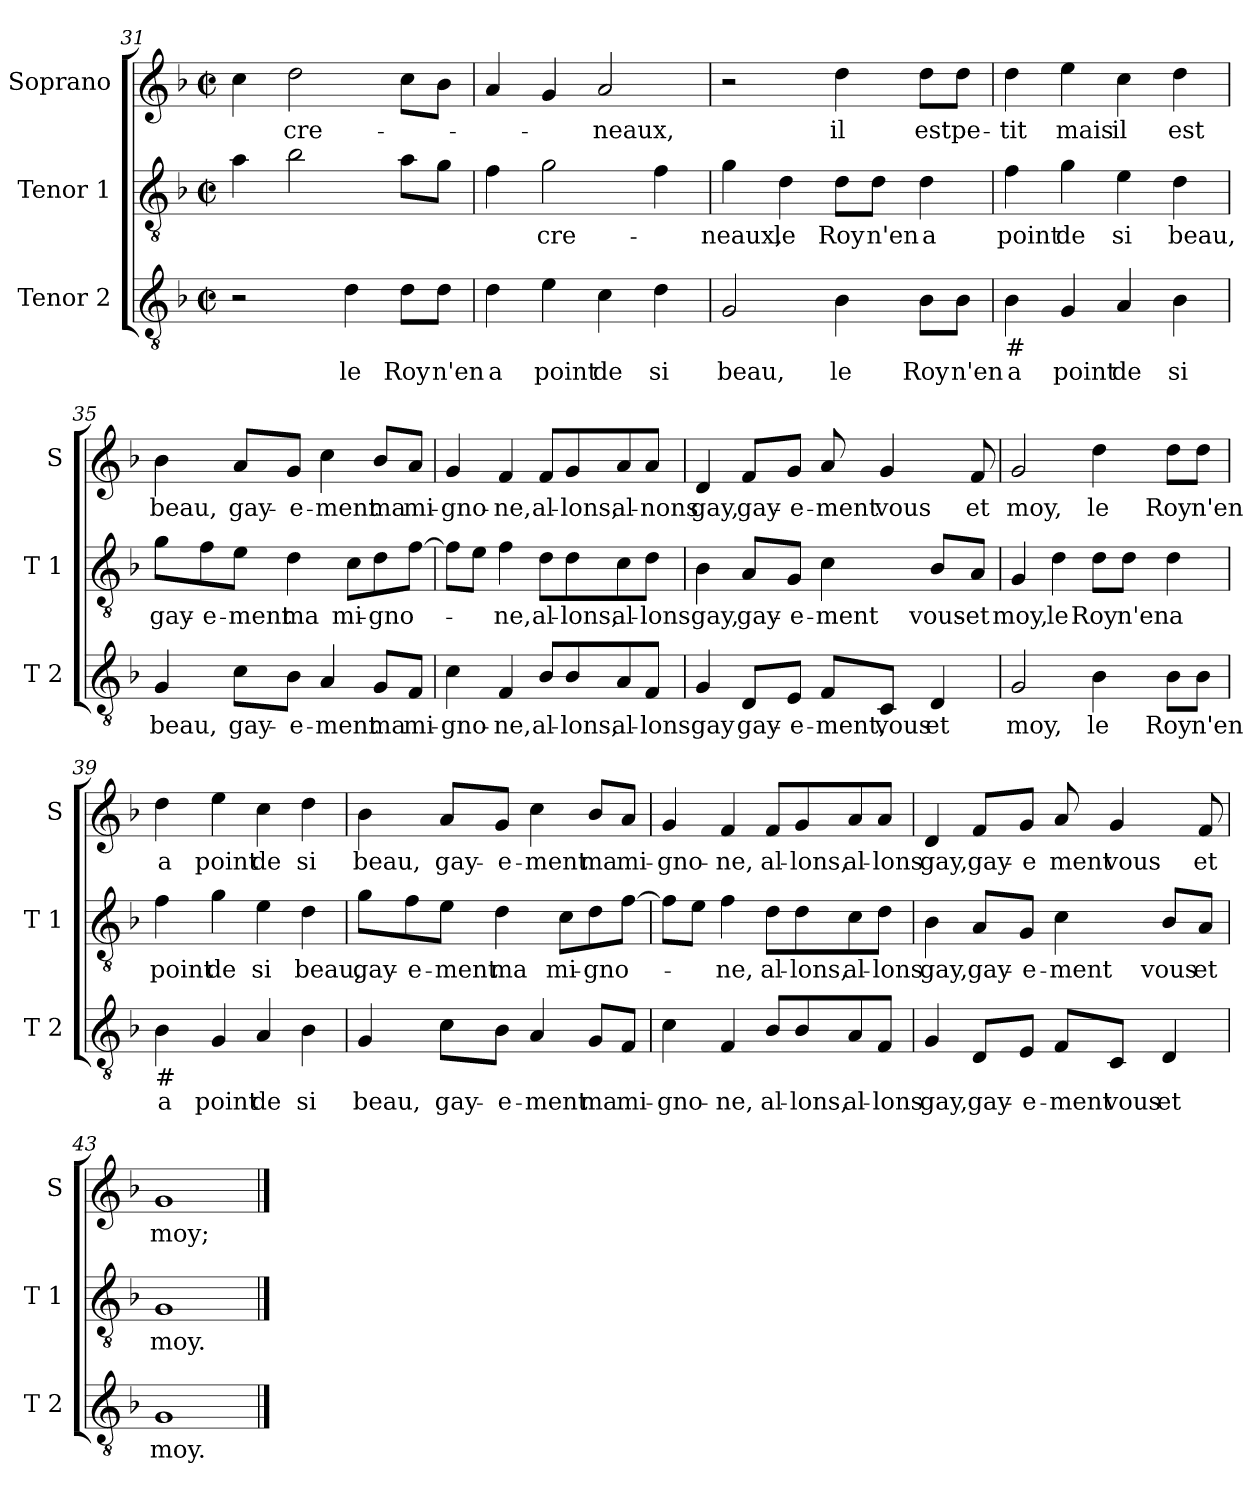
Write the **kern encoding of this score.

**kern	**text	**kern	**text	**kern	**text
*part3	*part3	*part2	*part2	*part1	*part1
*staff3	*staff3	*staff2	*staff2	*staff1	*staff1
*I"Tenor 2	*	*I"Tenor 1	*	*I"Soprano	*
*I'T 2	*	*I'T 1	*	*I'S	*
*clefGv2	*	*clefGv2	*	*clefG2	*
*k[b-]	*	*k[b-]	*	*k[b-]	*
*F:	*	*F:	*	*F:	*
*M2/2	*	*M2/2	*	*M2/2	*
*met(c|)	*	*met(c|)	*	*met(c|)	*
=31	=31	=31	=31	=31	=31
2r	.	4a\	.	4cc\	.
!	!	!	!	!	!LO:LY:b
.	.	2b-\	.	2dd\	cre-
!	!LO:LY:b	!	!	!	!
4d\	le	.	.	.	.
!	!LO:LY:b	!	!	!	!
8d\L	Roy	8a\L	.	8cc\L	.
!	!LO:LY:b	!	!	!	!
8d\J	n'en	8g\J	.	8b-\J	.
!!LO:PB:g=z
=32	=32	=32	=32	=32	=32
!	!LO:LY:b	!	!	!	!
4d\	a	4f\	.	4a/	.
!	!LO:LY:b	!	!LO:LY:b	!	!
4e\	point	2g\	cre-	4g/	.
!	!LO:LY:b	!	!	!	!LO:LY:b
4c\	de	.	.	2a/	-neaux,
!	!LO:LY:b	!	!	!	!
4d\	si	4f\	.	.	.
=33	=33	=33	=33	=33	=33
!	!LO:LY:b	!	!LO:LY:b	!	!
2G/	beau,	4g\	-neaux,	2r	.
!	!	!	!LO:LY:b	!	!
.	.	4d\	le	.	.
!	!LO:LY:b	!	!LO:LY:b	!	!LO:LY:b
4B-\	le	8d\L	Roy	4dd\	il
!	!	!	!LO:LY:b	!	!
.	.	8d\J	n'en	.	.
!	!LO:LY:b	!	!LO:LY:b	!	!LO:LY:b
8B-\L	Roy	4d\	a	8dd\L	est
!	!LO:LY:b	!	!	!	!LO:LY:b
8B-\J	n'en	.	.	8dd\J	pe-
=34	=34	=34	=34	=34	=34
!LO:TX:b:t=#	!	!	!	!	!
!	!LO:LY:b	!	!LO:LY:b	!	!LO:LY:b
4B-\	a	4f\	point	4dd\	-tit
!	!LO:LY:b	!	!LO:LY:b	!	!LO:LY:b
4G/	point	4g\	de	4ee\	mais
!	!LO:LY:b	!	!LO:LY:b	!	!LO:LY:b
4A/	de	4e\	si	4cc\	il
!	!LO:LY:b	!	!LO:LY:b	!	!LO:LY:b
4B-\	si	4d\	beau,	4dd\	est
=35	=35	=35	=35	=35	=35
!	!LO:LY:b	!	!LO:LY:b	!	!LO:LY:b
4G/	beau,	8g\L	gay-	4b-\	beau,
!	!	!	!LO:LY:b	!	!
.	.	8f\	-e-	.	.
!	!LO:LY:b	!	!LO:LY:b	!	!LO:LY:b
8c\L	gay-	8e\J	-ment	8a/L	gay-
!	!LO:LY:b	!	!LO:LY:b	!	!LO:LY:b
8B-\J	-e-	4d\	ma	8g/J	-e-
!	!LO:LY:b	!	!	!	!LO:LY:b
4A/	-ment	.	.	4cc\	-ment
!	!	!	!LO:LY:b	!	!
.	.	8c\L	mi-	.	.
!	!LO:LY:b	!	!LO:LY:b	!	!LO:LY:b
8G/L	ma	8d\	-gno-	8b-/L	ma
!	!LO:LY:b	!	!	!	!LO:LY:b
8F/J	mi-	[8f\J	.	8a/J	mi-
!!LO:LB:g=z
=36	=36	=36	=36	=36	=36
!	!LO:LY:b	!	!	!	!LO:LY:b
4c\	-gno-	8f\L]	.	4g/	-gno-
.	.	8e\J	.	.	.
!	!LO:LY:b	!	!LO:LY:b	!	!LO:LY:b
4F/	-ne,	4f\	-ne,	4f/	-ne,
!	!LO:LY:b	!	!LO:LY:b	!	!LO:LY:b
8B-/L	al-	8d\L	al-	8f/L	al-
!	!LO:LY:b	!	!LO:LY:b	!	!LO:LY:b
8B-/	-lons,	8d\	-lons,	8g/	-lons,
!	!LO:LY:b	!	!LO:LY:b	!	!LO:LY:b
8A/	al-	8c\	al-	8a/	al-
!	!LO:LY:b	!	!LO:LY:b	!	!LO:LY:b
8F/J	-lons	8d\J	-lons	8a/J	-nons
=37	=37	=37	=37	=37	=37
!	!LO:LY:b	!	!LO:LY:b	!	!LO:LY:b
4G/	gay	4B-\	gay,	4d/	gay,
!	!LO:LY:b	!	!LO:LY:b	!	!LO:LY:b
8D/L	gay-	8A/L	gay-	8f/L	gay-
!	!LO:LY:b	!	!LO:LY:b	!	!LO:LY:b
8E/J	-e-	8G/J	-e-	8g/J	-e-
!	!LO:LY:b	!	!LO:LY:b	!	!LO:LY:b
8F/L	-ment,	4c\	-ment	8a/	-ment
!	!LO:LY:b	!	!	!	!LO:LY:b
8C/J	vous	.	.	4g/	vous
!	!LO:LY:b	!	!LO:LY:b	!	!
4D/	et	8B-/L	vous-	.	.
!	!	!	!LO:LY:b	!	!LO:LY:b
.	.	8A/J	-et	8f/	et
=38	=38	=38	=38	=38	=38
!	!LO:LY:b	!	!LO:LY:b	!	!LO:LY:b
2G/	moy,	4G/	moy,	2g/	moy,
!	!	!	!LO:LY:b	!	!
.	.	4d\	le	.	.
!	!LO:LY:b	!	!LO:LY:b	!	!LO:LY:b
4B-\	le	8d\L	Roy	4dd\	le
!	!	!	!LO:LY:b	!	!
.	.	8d\J	n'en	.	.
!	!LO:LY:b	!	!LO:LY:b	!	!LO:LY:b
8B-\L	Roy	4d\	a	8dd\L	Roy
!	!LO:LY:b	!	!	!	!LO:LY:b
8B-\J	n'en	.	.	8dd\J	n'en
=39	=39	=39	=39	=39	=39
!LO:TX:b:t=#	!	!	!	!	!
!	!LO:LY:b	!	!LO:LY:b	!	!LO:LY:b
4B-\	a	4f\	point	4dd\	a
!	!LO:LY:b	!	!LO:LY:b	!	!LO:LY:b
4G/	point	4g\	de	4ee\	point
!	!LO:LY:b	!	!LO:LY:b	!	!LO:LY:b
4A/	de	4e\	si	4cc\	de
!	!LO:LY:b	!	!LO:LY:b	!	!LO:LY:b
4B-\	si	4d\	beau,	4dd\	si
!!LO:LB:g=z
=40	=40	=40	=40	=40	=40
!	!LO:LY:b	!	!LO:LY:b	!	!LO:LY:b
4G/	beau,	8g\L	gay-	4b-\	beau,
!	!	!	!LO:LY:b	!	!
.	.	8f\	-e-	.	.
!	!LO:LY:b	!	!LO:LY:b	!	!LO:LY:b
8c\L	gay-	8e\J	-ment	8a/L	gay-
!	!LO:LY:b	!	!LO:LY:b	!	!LO:LY:b
8B-\J	-e-	4d\	ma	8g/J	-e-
!	!LO:LY:b	!	!	!	!LO:LY:b
4A/	-ment	.	.	4cc\	-ment
!	!	!	!LO:LY:b	!	!
.	.	8c\L	mi-	.	.
!	!LO:LY:b	!	!LO:LY:b	!	!LO:LY:b
8G/L	ma	8d\	-gno-	8b-/L	ma
!	!LO:LY:b	!	!	!	!LO:LY:b
8F/J	mi-	[8f\J	.	8a/J	mi-
=41	=41	=41	=41	=41	=41
!	!LO:LY:b	!	!	!	!LO:LY:b
4c\	-gno-	8f\L]	.	4g/	-gno-
.	.	8e\J	.	.	.
!	!LO:LY:b	!	!LO:LY:b	!	!LO:LY:b
4F/	-ne,	4f\	-ne,	4f/	-ne,
!	!LO:LY:b	!	!LO:LY:b	!	!LO:LY:b
8B-/L	al-	8d\L	al-	8f/L	al-
!	!LO:LY:b	!	!LO:LY:b	!	!LO:LY:b
8B-/	-lons,	8d\	-lons,	8g/	-lons,
!	!LO:LY:b	!	!LO:LY:b	!	!LO:LY:b
8A/	al-	8c\	al-	8a/	al-
!	!LO:LY:b	!	!LO:LY:b	!	!LO:LY:b
8F/J	-lons	8d\J	-lons	8a/J	-lons
=42	=42	=42	=42	=42	=42
!	!LO:LY:b	!	!LO:LY:b	!	!LO:LY:b
4G/	gay,	4B-\	gay,	4d/	gay,
!	!LO:LY:b	!	!LO:LY:b	!	!LO:LY:b
8D/L	gay-	8A/L	gay-	8f/L	gay-
!	!LO:LY:b	!	!LO:LY:b	!	!LO:LY:b
8E/J	-e-	8G/J	-e-	8g/J	-e
!	!LO:LY:b	!	!LO:LY:b	!	!LO:LY:b
8F/L	-ment	4c\	-ment	8a/	ment
!	!LO:LY:b	!	!	!	!LO:LY:b
8C/J	vous	.	.	4g/	vous
!	!LO:LY:b	!	!LO:LY:b	!	!
4D/	et	8B-/L	vous	.	.
!	!	!	!LO:LY:b	!	!LO:LY:b
.	.	8A/J	et	8f/	et
=43	=43	=43	=43	=43	=43
!	!LO:LY:b	!	!LO:LY:b	!	!LO:LY:b
1G	moy.	1G	moy.	1g	moy;
==	==	==	==	==	==
*-	*-	*-	*-	*-	*-
